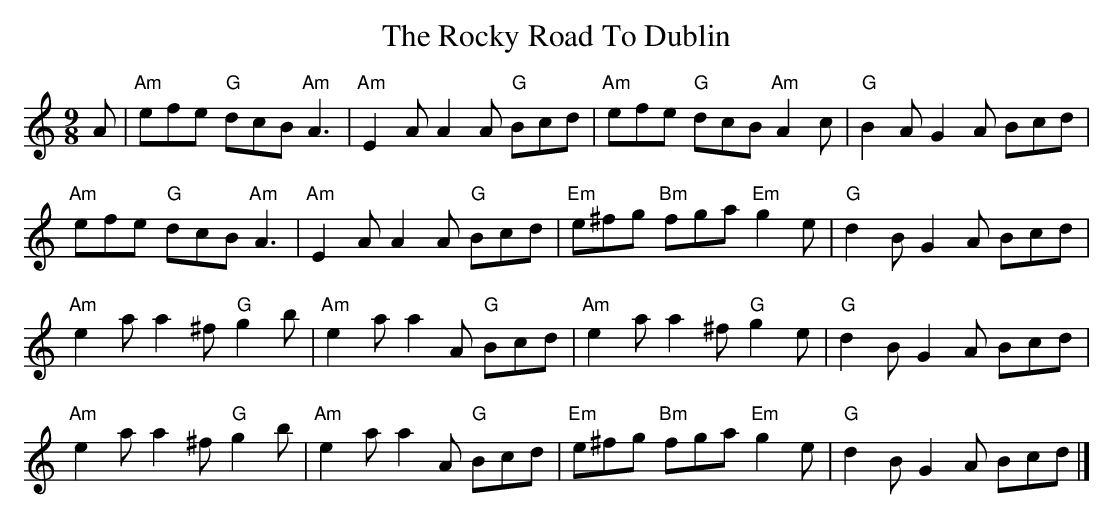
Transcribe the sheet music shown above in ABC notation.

X:1
T:The Rocky Road To Dublin
Q:160
M:9/8
K:Am
A|"Am"efe "G"dcB "Am"A3|"Am"E2A A2A "G"Bcd|"Am"efe "G"dcB "Am"A2c|\
"G"B2A G2A Bcd|
"Am"efe "G"dcB "Am"A3|"Am"E2A A2A "G"Bcd|"Em"e^fg "Bm"fga "Em"g2e|\
"G"d2B G2A Bcd|
"Am"e2a a2^f "G"g2b|"Am"e2a a2A "G"Bcd|"Am"e2a a2^f "G"g2e|"G"d2B G2A Bcd|
"Am"e2a a2^f "G"g2b|"Am"e2a a2A "G"Bcd|"Em"e^fg "Bm"fga "Em"g2e|"G"d2B G2A Bcd|]
